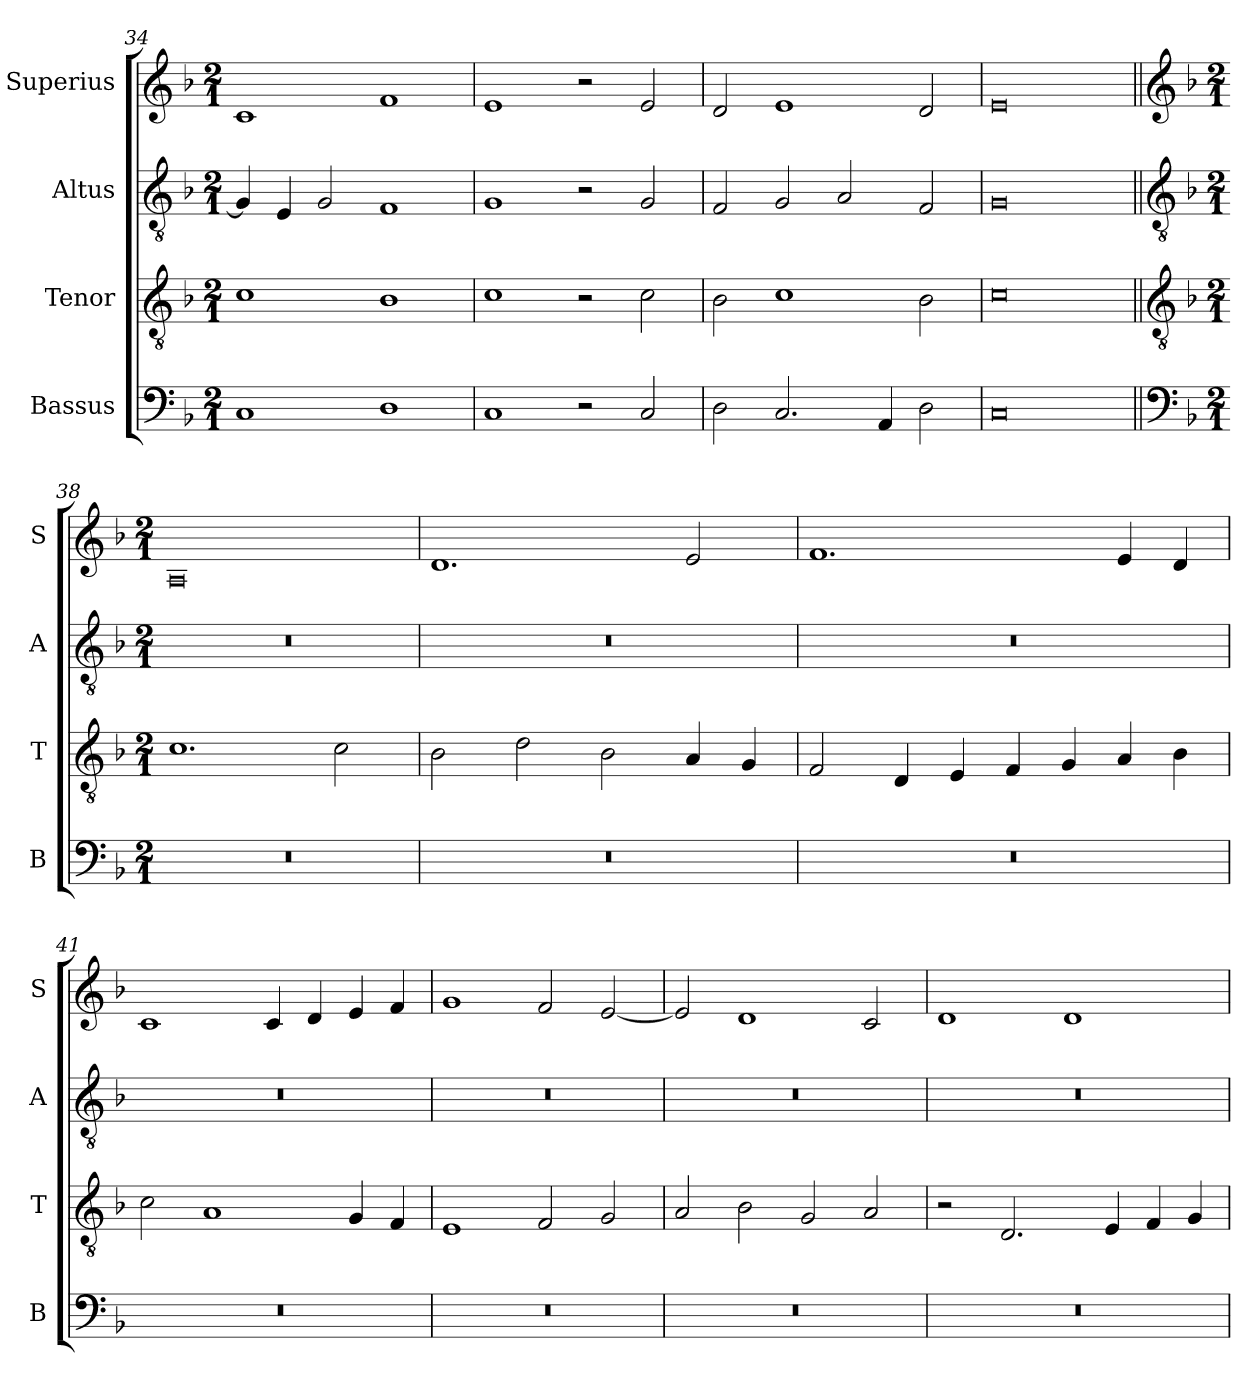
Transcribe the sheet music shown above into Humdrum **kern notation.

**kern	**kern	**kern	**kern
*part4	*part3	*part2	*part1
*staff4	*staff3	*staff2	*staff1
*I"Bassus	*I"Tenor	*I"Altus	*I"Superius
*I'B	*I'T	*I'A	*I'S
*clefF4	*clefGv2	*clefGv2	*clefG2
*k[b-]	*k[b-]	*k[b-]	*k[b-]
*M2/1	*M2/1	*M2/1	*M2/1
=34	=34	=34	=34
1C	1c	4G/]	1c
.	.	4E/	.
.	.	2G/	.
1D	1B-	1F	1f
=35	=35	=35	=35
1C	1c	1G	1e
2r	2r	2r	2r
2C/	2c\	2G/	2e/
=36	=36	=36	=36
2D\	2B-\	2F/	2d/
2.C/	1c	2G/	1e
.	.	2A/	.
4AA/	.	.	.
2D\	2B-\	2F/	2d/
=37	=37	=37	=37
0C	0c	0G	0e
!!LO:LB:g=z
=38||	=38||	=38||	=38||
*clefF4	*clefGv2	*clefGv2	*clefG2
*k[b-]	*k[b-]	*k[b-]	*k[b-]
*M2/1	*M2/1	*M2/1	*M2/1
0r	1.c	0r	0A
.	2c\	.	.
=39	=39	=39	=39
0r	2B-\	0r	1.d
.	2d\	.	.
.	2B-\	.	.
.	4A/	.	2e/
.	4G/	.	.
=40	=40	=40	=40
0r	2F/	0r	1.f
.	4D/	.	.
.	4E/	.	.
.	4F/	.	.
.	4G/	.	.
.	4A/	.	4e/
.	4B-\	.	4d/
=41	=41	=41	=41
0r	2c\	0r	1c
.	1A	.	.
.	.	.	4c/
.	.	.	4d/
.	4G/	.	4e/
.	4F/	.	4f/
=42	=42	=42	=42
0r	1E	0r	1g
.	2F/	.	2f/
.	2G/	.	[2e/
=43	=43	=43	=43
0r	2A/	0r	2e/]
.	2B-\	.	1d
.	2G/	.	.
.	2A/	.	2c/
=44	=44	=44	=44
0r	2r	0r	1d
.	2.D/	.	.
.	.	.	1d
.	4E/	.	.
.	4F/	.	.
.	4G/	.	.
=	=	=	=
*-	*-	*-	*-
